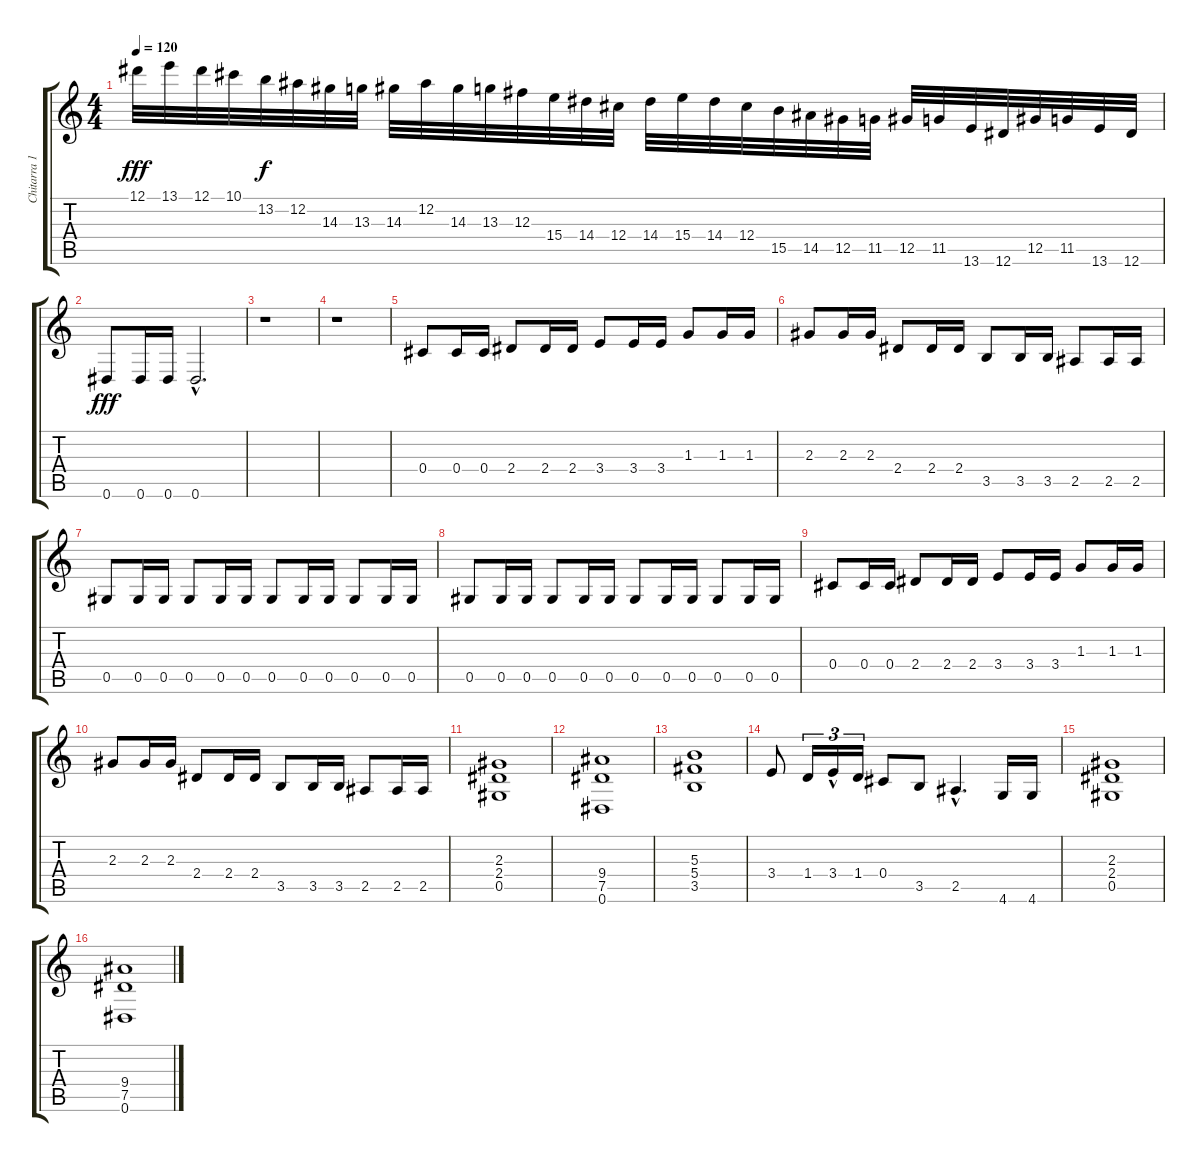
\track ("Chitarra 1" "Chitarra 1") {instrument distortionguitar}
\staff {score tabs}
\tuning (Eb4 Bb3 Gb3 Db3 Ab2 Eb2) {hide}
\ts (4 4)
\tempo 120
\clef g2
\ks c
12.1.32{dy fff} 13.1.32 12.1.32 10.1.32 13.2.32{dy f} 12.2.32 14.3.32 13.3.32 14.3.32 12.2.32 14.3.32 13.3.32 12.3.32 15.4.32 14.4.32 12.4.32 14.4.32 15.4.32 14.4.32 12.4.32 15.5.32 14.5.32 12.5.32 11.5.32 12.5.32 11.5.32 13.6.32 12.6.32 12.5.32 11.5.32 13.6.32 12.6.32 |
0.6.8{dy fff} 0.6.16 0.6.16 0.6{hac}.2{d} |
r.1 |
r.1 |
0.4.8 0.4.16 0.4.16 2.4.8 2.4.16 2.4.16 3.4.8 3.4.16 3.4.16 1.3.8 1.3.16 1.3.16 |
2.3.8 2.3.16 2.3.16 2.4.8 2.4.16 2.4.16 3.5.8 3.5.16 3.5.16 2.5.8 2.5.16 2.5.16 |
0.5.8 0.5.16 0.5.16 0.5.8 0.5.16 0.5.16 0.5.8 0.5.16 0.5.16 0.5.8 0.5.16 0.5.16 |
0.5.8 0.5.16 0.5.16 0.5.8 0.5.16 0.5.16 0.5.8 0.5.16 0.5.16 0.5.8 0.5.16 0.5.16 |
0.4.8 0.4.16 0.4.16 2.4.8 2.4.16 2.4.16 3.4.8 3.4.16 3.4.16 1.3.8 1.3.16 1.3.16 |
2.3.8 2.3.16 2.3.16 2.4.8 2.4.16 2.4.16 3.5.8 3.5.16 3.5.16 2.5.8 2.5.16 2.5.16 |
(2.3 2.4 0.5).1 |
(9.4 7.5 0.6).1 |
(5.3 5.4 3.5).1 |
3.4.8 1.4.16{tu (3 2)} 3.4{hac}.16{tu (3 2)} 1.4.16{tu (3 2)} 0.4.8 3.5.8 2.5{hac}.4{d} 4.6.16 4.6.16 |
(2.3 2.4 0.5).1 |
(9.4 7.5 0.6).1
